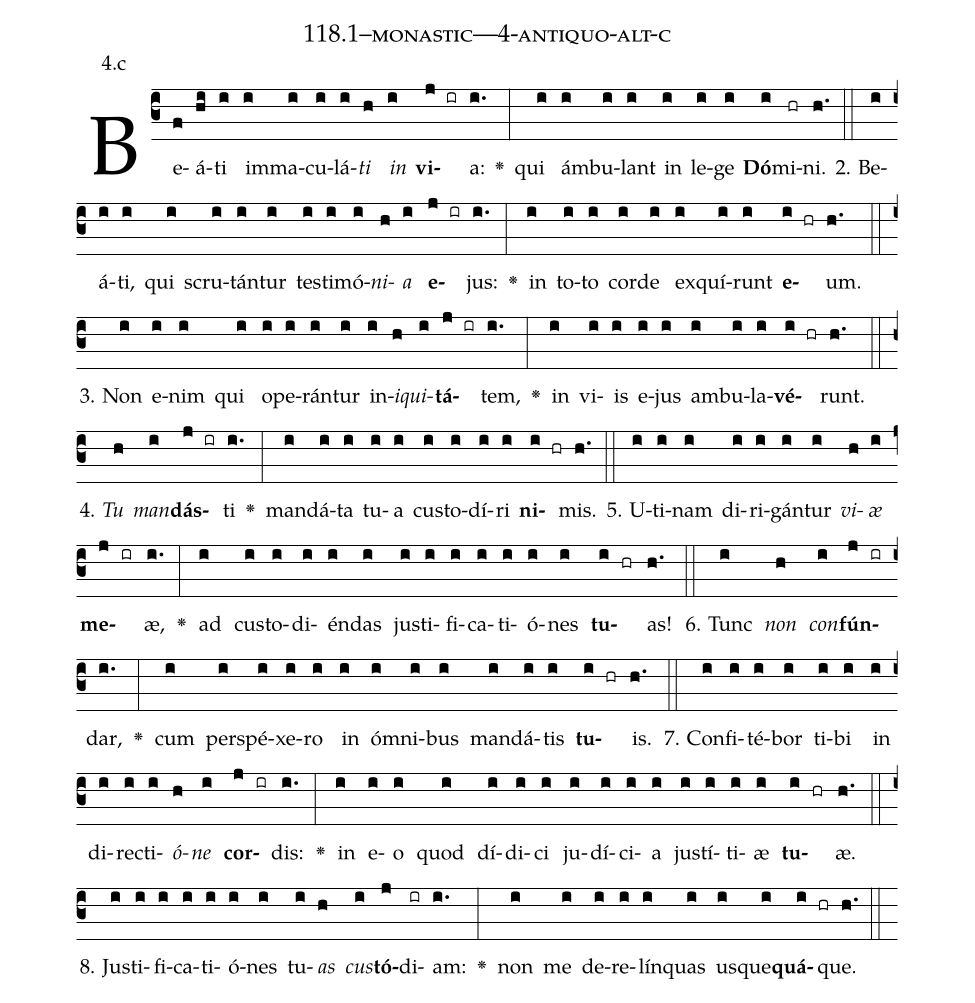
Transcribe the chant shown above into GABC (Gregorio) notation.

name: 118.1--monastic---4-antiquo-alt-c;
annotation: 4.c;
%%
(c3)Be(f)á(hi)ti(i) im(i)ma(i)cu(i)lá(i)<i>ti</i>(h) <i>in</i>(i) <b>vi</b>(j ir)a:(i.) <v>\greheightstar</v>(:) qui(i) ám(i)bu(i)lant(i) in(i) le(i)ge(i) <b>Dó</b>(i)mi(hr)ni.(h.) (::)
2. Be(i)á(i)ti,(i) qui(i) scru(i)tán(i)tur(i) tes(i)ti(i)mó(i)<i>ni</i>(h)<i>a</i>(i) <b>e</b>(j ir)jus:(i.) <v>\greheightstar</v>(:) in(i) to(i)to(i) cor(i)de(i) ex(i)quí(i)runt(i) <b>e</b>(i hr)um.(h.) (::)
3. Non(i) e(i)nim(i) qui(i) o(i)pe(i)rán(i)tur(i) in(i)<i>i</i>(h)<i>qui</i>(i)<b>tá</b>(j ir)tem,(i.) <v>\greheightstar</v>(:) in(i) vi(i)is(i) e(i)jus(i) am(i)bu(i)la(i)<b>vé</b>(i hr)runt.(h.) (::)
4. <i>Tu</i>(h) <i>man</i>(i)<b>dás</b>(j ir)ti(i.) <v>\greheightstar</v>(:) man(i)dá(i)ta(i) tu(i)a(i) cus(i)to(i)dí(i)ri(i) <b>ni</b>(i hr)mis.(h.) (::)
5. U(i)ti(i)nam(i) di(i)ri(i)gán(i)tur(i) <i>vi</i>(h)<i>æ</i>(i) <b>me</b>(j ir)æ,(i.) <v>\greheightstar</v>(:) ad(i) cus(i)to(i)di(i)én(i)das(i) jus(i)ti(i)fi(i)ca(i)ti(i)ó(i)nes(i) <b>tu</b>(i hr)as!(h.) (::)
6. Tunc(i) <i>non</i>(h) <i>con</i>(i)<b>fún</b>(j ir)dar,(i.) <v>\greheightstar</v>(:) cum(i) per(i)spé(i)xe(i)ro(i) in(i) óm(i)ni(i)bus(i) man(i)dá(i)tis(i) <b>tu</b>(i hr)is.(h.) (::)
7. Con(i)fi(i)té(i)bor(i) ti(i)bi(i) in(i) di(i)rec(i)ti(i)<i>ó</i>(h)<i>ne</i>(i) <b>cor</b>(j ir)dis:(i.) <v>\greheightstar</v>(:) in(i) e(i)o(i) quod(i) dí(i)di(i)ci(i) ju(i)dí(i)ci(i)a(i) jus(i)tí(i)ti(i)æ(i) <b>tu</b>(i hr)æ.(h.) (::)
8. Jus(i)ti(i)fi(i)ca(i)ti(i)ó(i)nes(i) tu(i)<i>as</i>(h) <i>cus</i>(i)<b>tó</b>(j)di(ir)am:(i.) <v>\greheightstar</v>(:) non(i) me(i) de(i)re(i)lín(i)quas(i) us(i)que(i)<b>quá</b>(i hr)que.(h.) (::)
